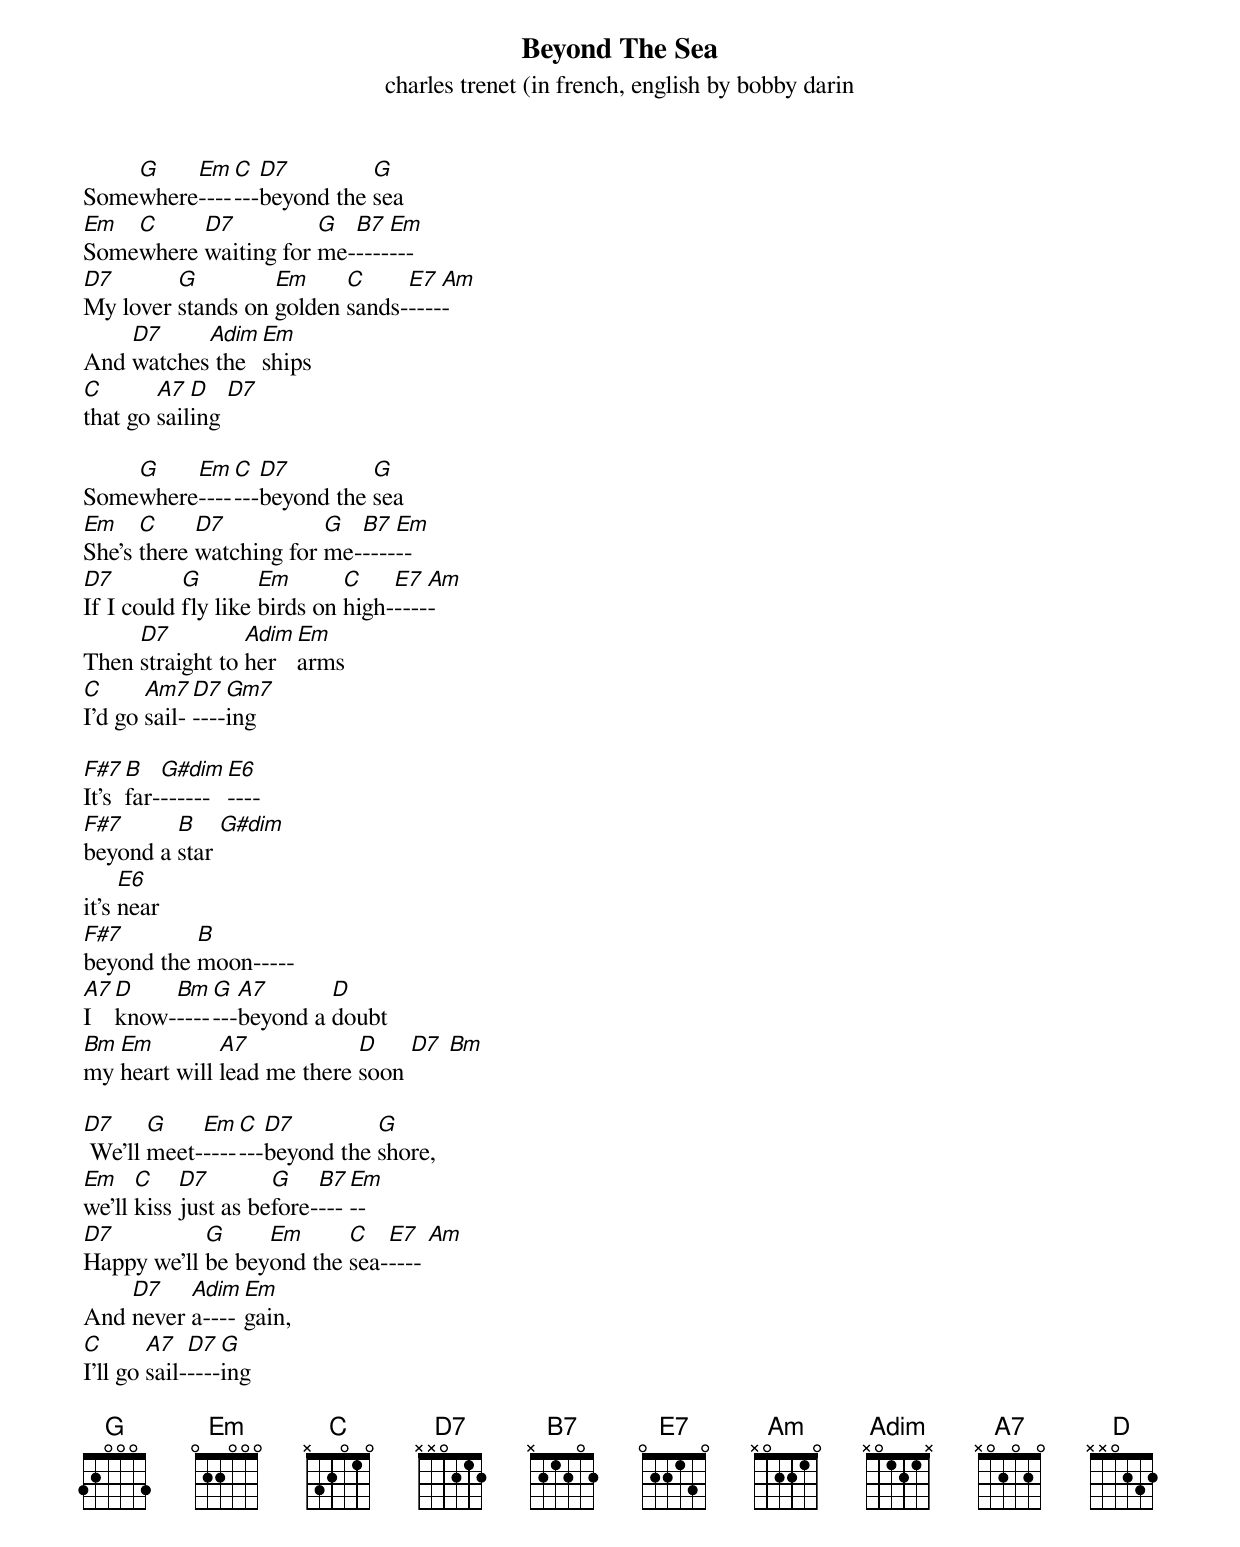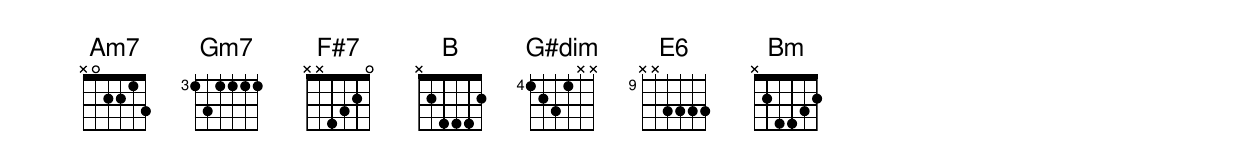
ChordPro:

{title: Beyond The Sea}
{subtitle: charles trenet (in french, english by bobby darin}

Some[G]where[Em]----[C]---[D7]beyond the [G]sea
[Em]Some[C]where [D7]waiting for [G]me-[B7]----[Em]---
[D7]My lover [G]stands on [Em]golden [C]sands-[E7]----[Am]-
And [D7]watches[Adim] the  [Em]ships
[C]that go [A7]sail[D]ing [D7]

Some[G]where[Em]----[C]---[D7]beyond the [G]sea
[Em]She's [C]there [D7]watching for [G]me-[B7]----[Em]--
[D7]If I could [G]fly like [Em]birds on [C]high-[E7]----[Am]-
Then [D7]straight to [Adim]her   [Em]arms
[C]I'd go [Am7]sail-[D7]----[Gm7]ing

[F#7]It's [B]far-[G#dim]------[E6]----
[F#7]beyond a [B]star [G#dim]
it's [E6]near
[F#7]beyond the [B]moon-----
[A7]I [D]know-[Bm]----[G]---[A7]beyond a [D]doubt
[Bm]my [Em]heart will [A7]lead me there [D]soon [D7] [Bm]

[D7] We'll [G]meet-[Em]----[C]---[D7]beyond the [G]shore,
[Em]we'll [C]kiss [D7]just as be[G]fore-[B7]---[Em]--
[D7]Happy we'll [G]be bey[Em]ond the [C]sea-[E7]---- [Am]
And [D7]never [Adim]a----[Em]gain,
[C]I'll go [A7]sail-[D7]----[G]ing

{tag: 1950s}
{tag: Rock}
